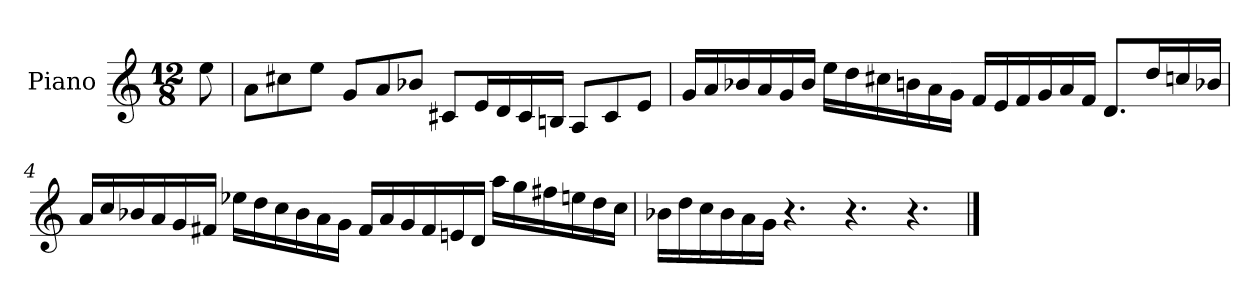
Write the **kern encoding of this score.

**kern
*part1
*staff1
*I"Piano
*I'Pno
*clefG2
*k[]
*M12/8
=1
8ee\
=2
8a\L
8cc#X\
8ee\J
8g/L
8a/
8b-X/J
8c#X/L
16e/L
16d/
16c#/
16Bn/JJ
8A/L
8c#/
8e/J
!!LO:LB:g=z
=3
16g/LL
16a/
16b-X/
16a/
16g/
16b-/JJ
16ee\LL
16dd\
16cc#X\
16bn\
16a\
16g\JJ
16f/LL
16e/
16f/
16g/
16a/
16f/JJ
8.d/L
16dd/L
16ccn/
16b-X/JJ
!!LO:LB:g=z
=4
16a/LL
16cc/
16b-X/
16a/
16g/
16f#X/JJ
16ee-X\LL
16dd\
16cc\
16b-\
16a\
16g\JJ
16f#/LL
16a/
16g/
16f#/
16en/
16d/JJ
16aa\LL
16gg\
16ff#X\
16een\
16dd\
16cc\JJ
=5
16b-X\LL
16dd\
16cc\
16b-\
16a\
16g\JJ
4.r
4.r
4.r
==
*-
